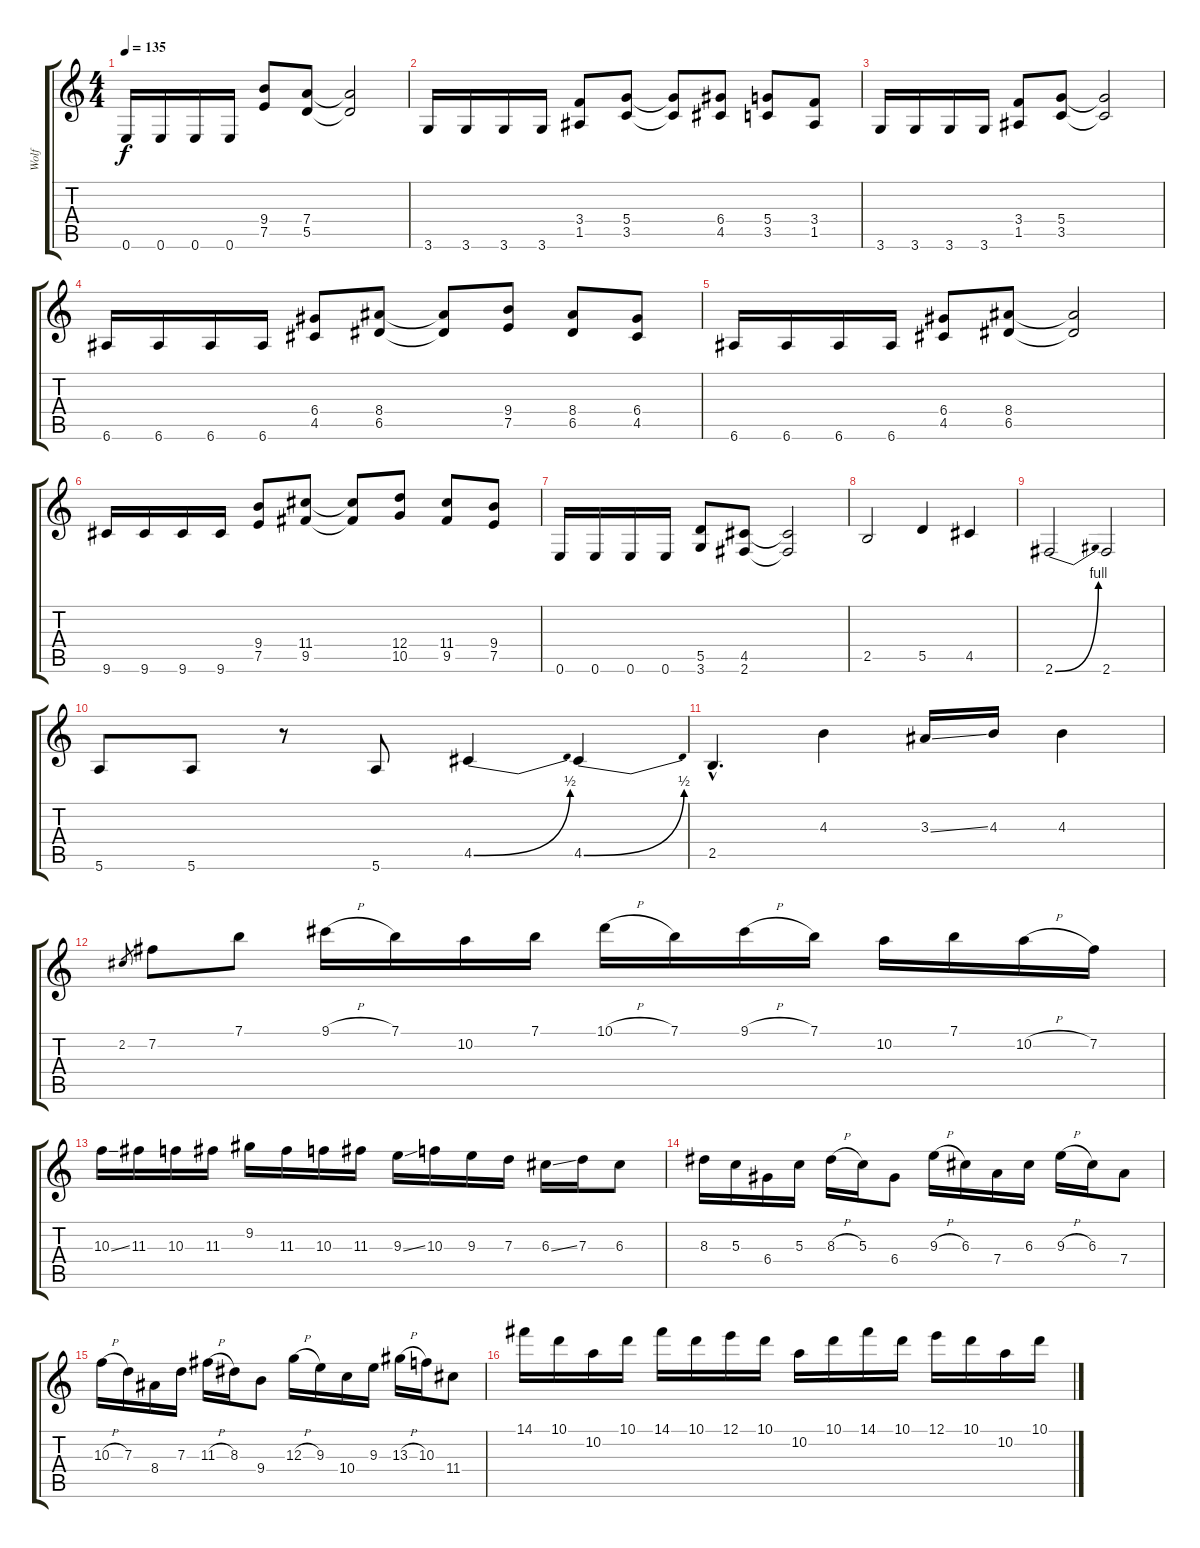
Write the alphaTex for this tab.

\track ("Wolf" "Wolf") {instrument overdrivenguitar}
\staff {score tabs}
\tuning (E4 B3 G3 D3 A2 E2) {hide}
\ts (4 4)
\tempo 135
\clef g2
\ks c
0.6.16{dy f} 0.6.16 0.6.16 0.6.16 (9.4 7.5).8 (7.4 5.5).8 (7.4{t} 5.5{t}).2 |
3.6.16 3.6.16 3.6.16 3.6.16 (3.4 1.5).8 (5.4 3.5).8 (5.4{t} 3.5{t}).8 (6.4 4.5).8 (5.4 3.5).8 (3.4 1.5).8 |
3.6.16 3.6.16 3.6.16 3.6.16 (3.4 1.5).8 (5.4 3.5).8 (5.4{t} 3.5{t}).2 |
6.6.16 6.6.16 6.6.16 6.6.16 (6.4 4.5).8 (8.4 6.5).8 (8.4{t} 6.5{t}).8 (9.4 7.5).8 (8.4 6.5).8 (6.4 4.5).8 |
6.6.16 6.6.16 6.6.16 6.6.16 (6.4 4.5).8 (8.4 6.5).8 (8.4{t} 6.5{t}).2 |
9.6.16 9.6.16 9.6.16 9.6.16 (9.4 7.5).8 (11.4 9.5).8 (11.4{t} 9.5{t}).8 (12.4 10.5).8 (11.4 9.5).8 (9.4 7.5).8 |
0.6.16 0.6.16 0.6.16 0.6.16 (5.5 3.6).8 (4.5 2.6).8 (4.5{t} 2.6{t}).2 |
2.5.2 5.5.4 4.5.4 |
2.6{be (bend 0 0 60 4)}.2 2.6.2 |
5.6.8 5.6.8 r.8 5.6.8 4.5{be (bend 0 0 60 2)}.4 4.5{be (bend 0 0 60 2)}.4 |
2.5{hac}.4{d} 4.3.4 3.3{ss}.16 4.3.16 4.3.4 |
2.2.8{gr} 7.2.8 7.1.8 9.1{h}.16 7.1.16 10.2.16 7.1.16 10.1{h}.16 7.1.16 9.1{h}.16 7.1.16 10.2.16 7.1.16 10.2{h}.16 7.2.16 |
10.3{ss}.16 11.3.16 10.3.16 11.3.16 9.2.16 11.3.16 10.3.16 11.3.16 9.3{ss}.16 10.3.16 9.3.16 7.3.16 6.3{ss}.16 7.3.16 6.3.8 |
8.3.16 5.3.16 6.4.16 5.3.16 8.3{h}.16 5.3.16 6.4.8 9.3{h}.16 6.3.16 7.4.16 6.3.16 9.3{h}.16 6.3.16 7.4.8 |
10.3{h}.16 7.3.16 8.4.16 7.3.16 11.3{h}.16 8.3.16 9.4.8 12.3{h}.16 9.3.16 10.4.16 9.3.16 13.3{h}.16 10.3.16 11.4.8 |
14.1.16 10.1.16 10.2.16 10.1.16 14.1.16 10.1.16 12.1.16 10.1.16 10.2.16 10.1.16 14.1.16 10.1.16 12.1.16 10.1.16 10.2.16 10.1.16
